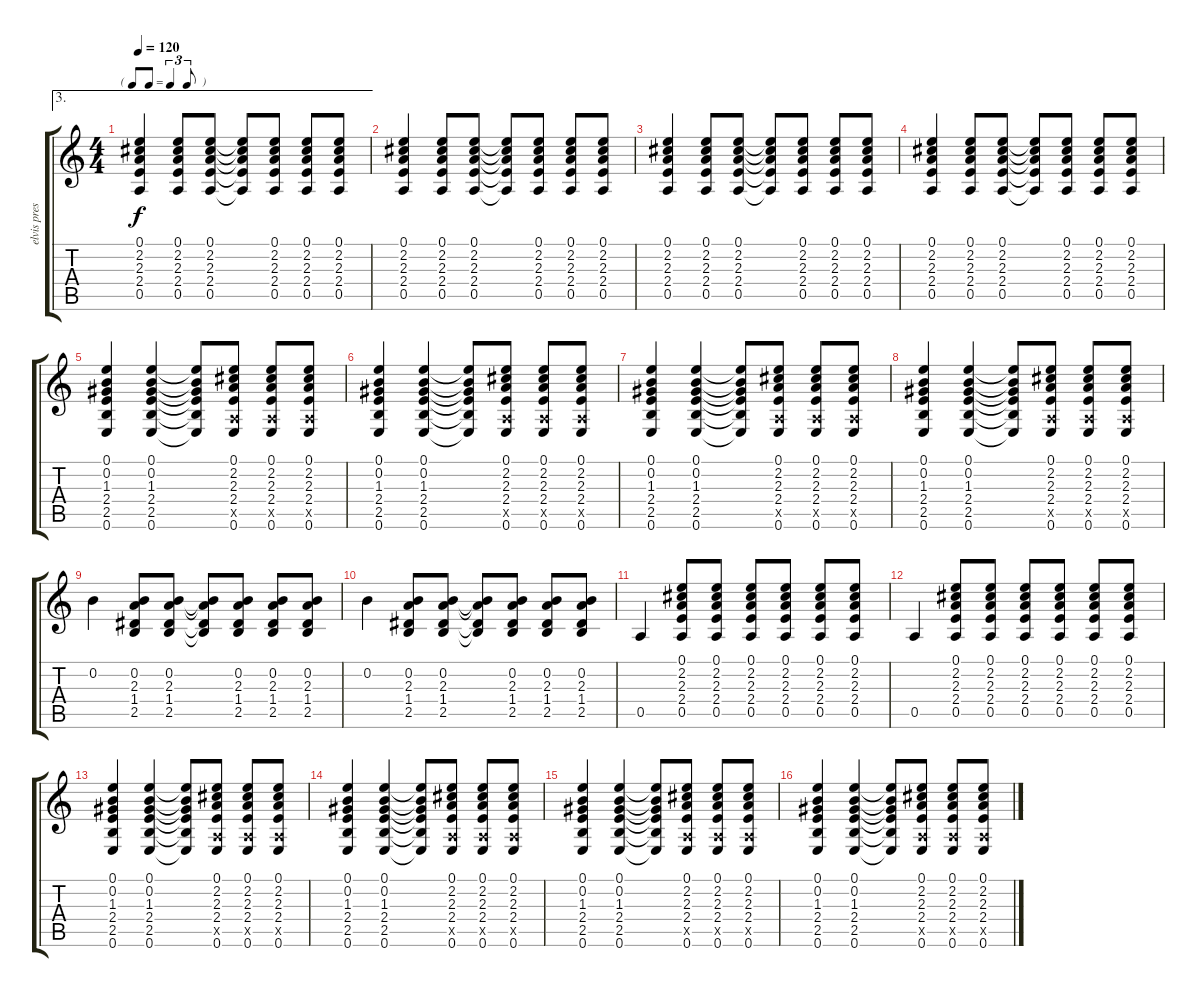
\track ("elvis presley (rhythm)" "elvis pres") {instrument acousticguitarsteel}
\staff {score tabs}
\tuning (E4 B3 G3 D3 A2 E2) {hide}
\ae 3
\ts (4 4)
\tf triplet8th
\tempo 120
\clef g2
\ks c
(0.1 2.2 2.3 2.4 0.5).4{dy f} (0.1 2.2 2.3 2.4 0.5).8 (0.1 2.2 2.3 2.4 0.5).8 (0.1{t} 2.2{t} 2.3{t} 2.4{t} 0.5{t}).8 (0.1 2.2 2.3 2.4 0.5).8 (0.1 2.2 2.3 2.4 0.5).8 (0.1 2.2 2.3 2.4 0.5).8 |
(0.1 2.2 2.3 2.4 0.5).4 (0.1 2.2 2.3 2.4 0.5).8 (0.1 2.2 2.3 2.4 0.5).8 (0.1{t} 2.2{t} 2.3{t} 2.4{t} 0.5{t}).8 (0.1 2.2 2.3 2.4 0.5).8 (0.1 2.2 2.3 2.4 0.5).8 (0.1 2.2 2.3 2.4 0.5).8 |
(0.1 2.2 2.3 2.4 0.5).4 (0.1 2.2 2.3 2.4 0.5).8 (0.1 2.2 2.3 2.4 0.5).8 (0.1{t} 2.2{t} 2.3{t} 2.4{t} 0.5{t}).8 (0.1 2.2 2.3 2.4 0.5).8 (0.1 2.2 2.3 2.4 0.5).8 (0.1 2.2 2.3 2.4 0.5).8 |
(0.1 2.2 2.3 2.4 0.5).4 (0.1 2.2 2.3 2.4 0.5).8 (0.1 2.2 2.3 2.4 0.5).8 (0.1{t} 2.2{t} 2.3{t} 2.4{t} 0.5{t}).8 (0.1 2.2 2.3 2.4 0.5).8 (0.1 2.2 2.3 2.4 0.5).8 (0.1 2.2 2.3 2.4 0.5).8 |
(0.1 0.2 1.3 2.4 2.5 0.6).4 (0.1 0.2 1.3 2.4 2.5 0.6).4 (0.1{t} 0.2{t} 1.3{t} 2.4{t} 2.5{t} 0.6{t}).8 (0.1 2.2 2.3 2.4 0.5{x} 0.6).8 (0.1 2.2 2.3 2.4 0.5{x} 0.6).8 (0.1 2.2 2.3 2.4 0.5{x} 0.6).8 |
(0.1 0.2 1.3 2.4 2.5 0.6).4 (0.1 0.2 1.3 2.4 2.5 0.6).4 (0.1{t} 0.2{t} 1.3{t} 2.4{t} 2.5{t} 0.6{t}).8 (0.1 2.2 2.3 2.4 0.5{x} 0.6).8 (0.1 2.2 2.3 2.4 0.5{x} 0.6).8 (0.1 2.2 2.3 2.4 0.5{x} 0.6).8 |
(0.1 0.2 1.3 2.4 2.5 0.6).4 (0.1 0.2 1.3 2.4 2.5 0.6).4 (0.1{t} 0.2{t} 1.3{t} 2.4{t} 2.5{t} 0.6{t}).8 (0.1 2.2 2.3 2.4 0.5{x} 0.6).8 (0.1 2.2 2.3 2.4 0.5{x} 0.6).8 (0.1 2.2 2.3 2.4 0.5{x} 0.6).8 |
(0.1 0.2 1.3 2.4 2.5 0.6).4 (0.1 0.2 1.3 2.4 2.5 0.6).4 (0.1{t} 0.2{t} 1.3{t} 2.4{t} 2.5{t} 0.6{t}).8 (0.1 2.2 2.3 2.4 0.5{x} 0.6).8 (0.1 2.2 2.3 2.4 0.5{x} 0.6).8 (0.1 2.2 2.3 2.4 0.5{x} 0.6).8 |
0.2.4 (0.2 2.3 1.4 2.5).8 (0.2 2.3 1.4 2.5).8 (0.2{t} 2.3{t} 1.4{t} 2.5{t}).8 (0.2 2.3 1.4 2.5).8 (0.2 2.3 1.4 2.5).8 (0.2 2.3 1.4 2.5).8 |
0.2.4 (0.2 2.3 1.4 2.5).8 (0.2 2.3 1.4 2.5).8 (0.2{t} 2.3{t} 1.4{t} 2.5{t}).8 (0.2 2.3 1.4 2.5).8 (0.2 2.3 1.4 2.5).8 (0.2 2.3 1.4 2.5).8 |
0.5.4 (0.1 2.2 2.3 2.4 0.5).8 (0.1 2.2 2.3 2.4 0.5).8 (0.1 2.2 2.3 2.4 0.5).8 (0.1 2.2 2.3 2.4 0.5).8 (0.1 2.2 2.3 2.4 0.5).8 (0.1 2.2 2.3 2.4 0.5).8 |
0.5.4 (0.1 2.2 2.3 2.4 0.5).8 (0.1 2.2 2.3 2.4 0.5).8 (0.1 2.2 2.3 2.4 0.5).8 (0.1 2.2 2.3 2.4 0.5).8 (0.1 2.2 2.3 2.4 0.5).8 (0.1 2.2 2.3 2.4 0.5).8 |
(0.1 0.2 1.3 2.4 2.5 0.6).4 (0.1 0.2 1.3 2.4 2.5 0.6).4 (0.1{t} 0.2{t} 1.3{t} 2.4{t} 2.5{t} 0.6{t}).8 (0.1 2.2 2.3 2.4 0.5{x} 0.6).8 (0.1 2.2 2.3 2.4 0.5{x} 0.6).8 (0.1 2.2 2.3 2.4 0.5{x} 0.6).8 |
(0.1 0.2 1.3 2.4 2.5 0.6).4 (0.1 0.2 1.3 2.4 2.5 0.6).4 (0.1{t} 0.2{t} 1.3{t} 2.4{t} 2.5{t} 0.6{t}).8 (0.1 2.2 2.3 2.4 0.5{x} 0.6).8 (0.1 2.2 2.3 2.4 0.5{x} 0.6).8 (0.1 2.2 2.3 2.4 0.5{x} 0.6).8 |
(0.1 0.2 1.3 2.4 2.5 0.6).4 (0.1 0.2 1.3 2.4 2.5 0.6).4 (0.1{t} 0.2{t} 1.3{t} 2.4{t} 2.5{t} 0.6{t}).8 (0.1 2.2 2.3 2.4 0.5{x} 0.6).8 (0.1 2.2 2.3 2.4 0.5{x} 0.6).8 (0.1 2.2 2.3 2.4 0.5{x} 0.6).8 |
(0.1 0.2 1.3 2.4 2.5 0.6).4 (0.1 0.2 1.3 2.4 2.5 0.6).4 (0.1{t} 0.2{t} 1.3{t} 2.4{t} 2.5{t} 0.6{t}).8 (0.1 2.2 2.3 2.4 0.5{x} 0.6).8 (0.1 2.2 2.3 2.4 0.5{x} 0.6).8 (0.1 2.2 2.3 2.4 0.5{x} 0.6).8
